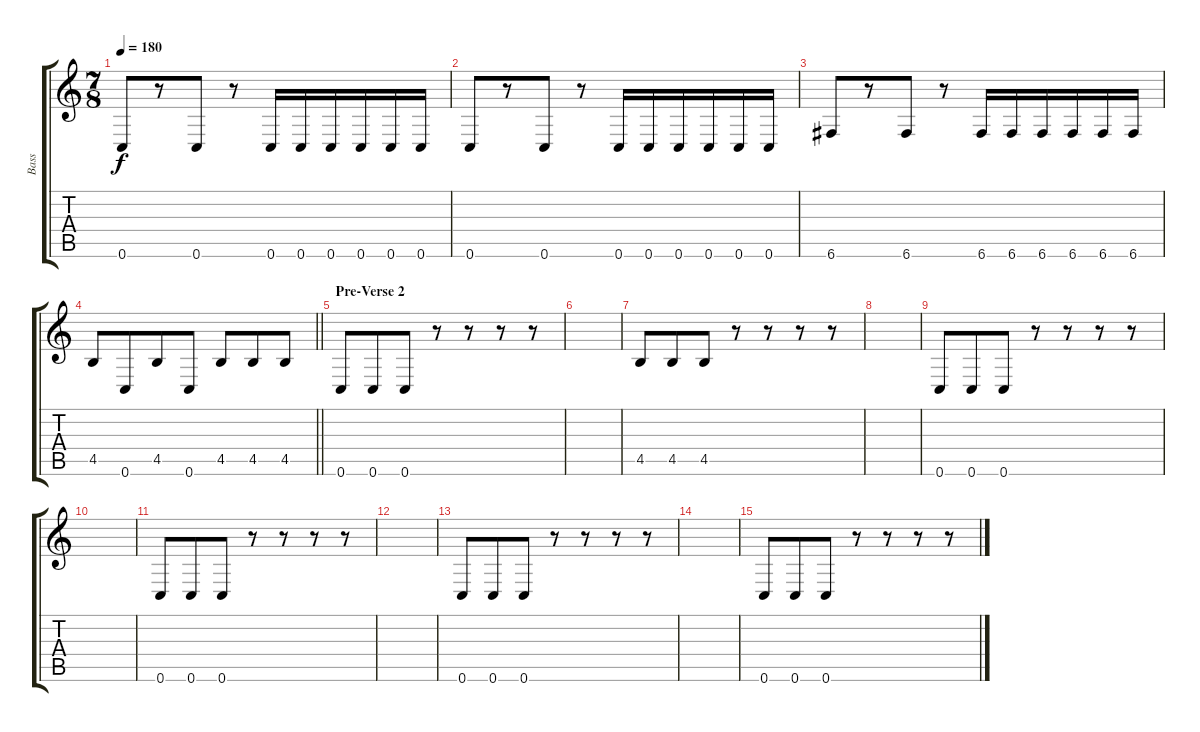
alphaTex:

\track ("Bass" "Bass") {instrument electricbasspick}
\staff {score tabs}
\tuning (D4 A3 F3 C3 G2 C2) {hide}
\ts (7 8)
\tempo 180
\clef g2
\ks c
0.6.8{dy f} r.8 0.6.8 r.8 0.6.16 0.6.16 0.6.16 0.6.16 0.6.16 0.6.16 |
0.6.8 r.8 0.6.8 r.8 0.6.16 0.6.16 0.6.16 0.6.16 0.6.16 0.6.16 |
6.6.8 r.8 6.6.8 r.8 6.6.16 6.6.16 6.6.16 6.6.16 6.6.16 6.6.16 |
\barLineRight lightlight
4.5.8 0.6.8 4.5.8 0.6.8 4.5.8 4.5.8 4.5.8 |
\section ("" "Pre-Verse 2")
0.6.8 0.6.8 0.6.8 r.8 r.8 r.8 r.8 |
|
4.5.8 4.5.8 4.5.8 r.8 r.8 r.8 r.8 |
|
0.6.8 0.6.8 0.6.8 r.8 r.8 r.8 r.8 |
|
0.6.8 0.6.8 0.6.8 r.8 r.8 r.8 r.8 |
|
0.6.8 0.6.8 0.6.8 r.8 r.8 r.8 r.8 |
|
0.6.8 0.6.8 0.6.8 r.8 r.8 r.8 r.8
